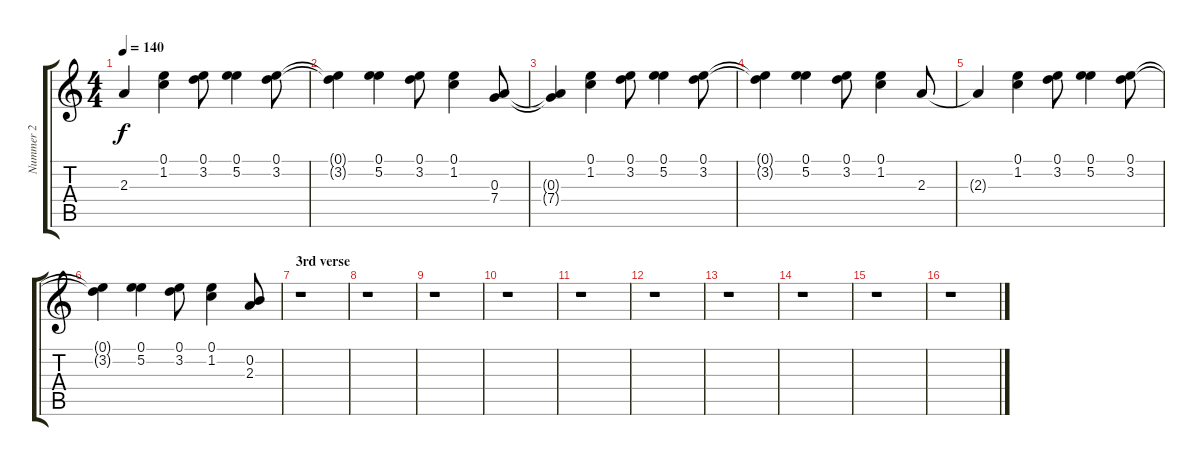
\track ("Nummer 2" "Nummer 2") {instrument electricguitarclean}
\staff {score tabs}
\tuning (E4 B3 G3 D3 A2 E2) {hide}
\ts (4 4)
\tempo 140
\clef g2
\ks c
2.3{t}.4{dy f} (0.1 1.2).4 (0.1 3.2).8 (0.1 5.2).4 (0.1 3.2).8 |
(0.1{t} 3.2{t}).4 (0.1 5.2).4 (0.1 3.2).8 (0.1 1.2).4 (0.3 7.4).8 |
(0.3{t} 7.4{t}).4 (0.1 1.2).4 (0.1 3.2).8 (0.1 5.2).4 (0.1 3.2).8 |
(0.1{t} 3.2{t}).4 (0.1 5.2).4 (0.1 3.2).8 (0.1 1.2).4 2.3.8 |
2.3{t}.4 (0.1 1.2).4 (0.1 3.2).8 (0.1 5.2).4 (0.1 3.2).8 |
(0.1{t} 3.2{t}).4 (0.1 5.2).4 (0.1 3.2).8 (0.1 1.2).4 (0.2 2.3).8 |
\section ("" "3rd verse")
r.1 |
r.1 |
r.1 |
r.1 |
r.1 |
r.1 |
r.1 |
r.1 |
r.1 |
r.1
